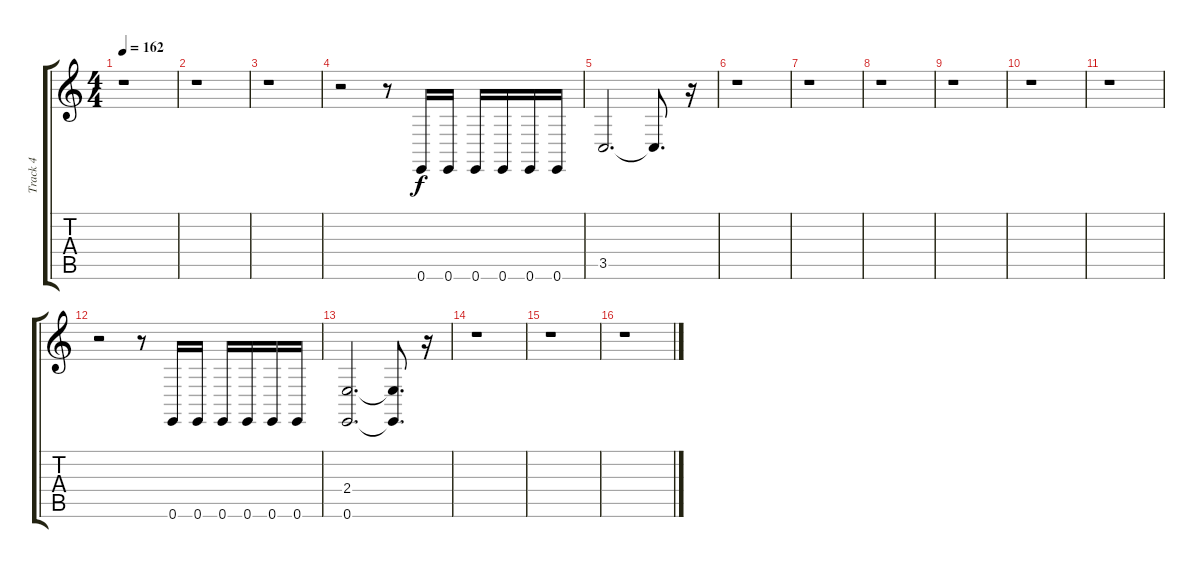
\track ("Track 4" "Track 4") {instrument timpani}
\staff {score tabs}
\tuning (E4 B3 G3 D3 A2 E2) {hide}
\ts (4 4)
\tempo 162
\clef g2
\ks c
r.1{dy f} |
r.1 |
r.1 |
r.2 r.8 0.6.16 0.6.16 0.6.16 0.6.16 0.6.16 0.6.16 |
3.5.2{d} 3.5{t}.8{d} r.16 |
r.1 |
r.1 |
r.1 |
r.1 |
r.1 |
r.1 |
r.2 r.8 0.6.16 0.6.16 0.6.16 0.6.16 0.6.16 0.6.16 |
(2.4 0.6).2{d} (2.4{t} 0.6{t}).8{d} r.16 |
r.1 |
r.1 |
r.1
